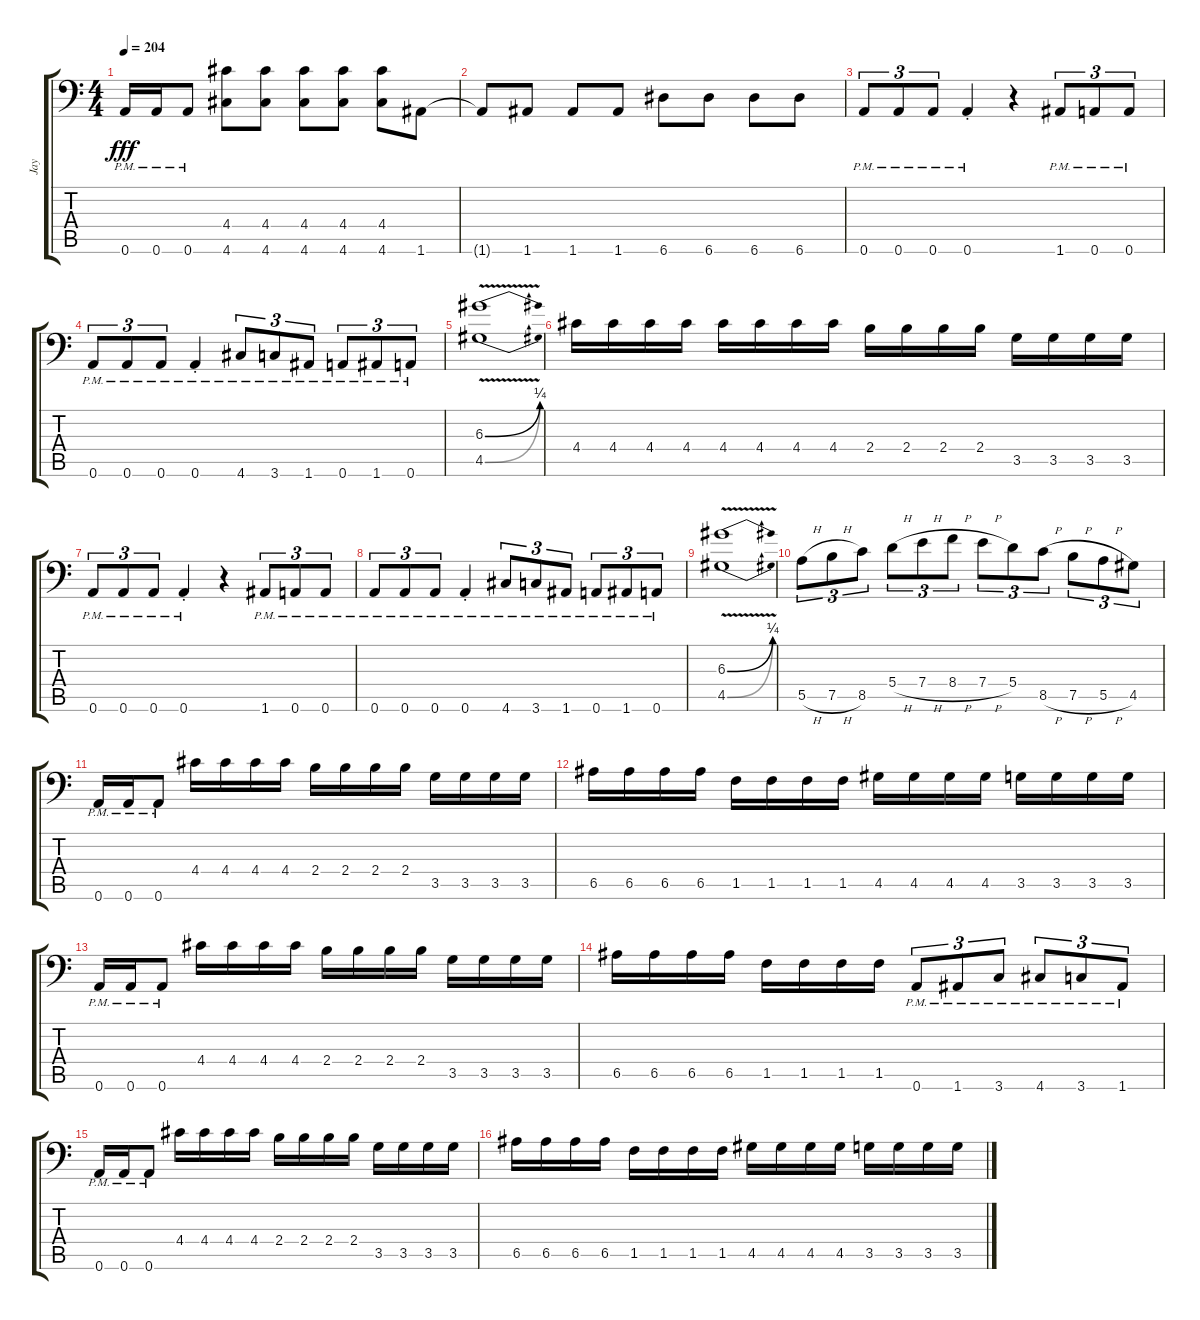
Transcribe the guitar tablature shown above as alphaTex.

\track ("Jay" "Jay") {instrument distortionguitar}
\staff {score tabs}
\tuning (B3 Gb3 D3 A2 E2 A1) {hide}
\ts (4 4)
\tempo 204
\clef f4
\ks c
0.6{pm}.16{dy fff} 0.6{pm}.16 0.6{pm}.8 (4.4 4.6).8 (4.4 4.6).8 (4.4 4.6).8 (4.4 4.6).8 (4.4 4.6).8 1.6.8 |
1.6{t}.8 1.6.8 1.6.8 1.6.8 6.6.8 6.6.8 6.6.8 6.6.8 |
0.6{pm}.8{tu (3 2)} 0.6{pm}.8{tu (3 2)} 0.6{pm}.8{tu (3 2)} 0.6{pm st}.4 r.4 1.6{pm}.8{tu (3 2)} 0.6{pm}.8{tu (3 2)} 0.6{pm}.8{tu (3 2)} |
0.6{pm}.8{tu (3 2)} 0.6{pm}.8{tu (3 2)} 0.6{pm}.8{tu (3 2)} 0.6{pm st}.4 4.6{pm}.8{tu (3 2)} 3.6{pm}.8{tu (3 2)} 1.6{pm}.8{tu (3 2)} 0.6{pm}.8{tu (3 2)} 1.6{pm}.8{tu (3 2)} 0.6{pm}.8{tu (3 2)} |
(6.3{be (bend 0 0 60 1) v} 4.5{be (bend 0 0 60 1) v}).1 |
4.4.16 4.4.16 4.4.16 4.4.16 4.4.16 4.4.16 4.4.16 4.4.16 2.4.16 2.4.16 2.4.16 2.4.16 3.5.16 3.5.16 3.5.16 3.5.16 |
0.6{pm}.8{tu (3 2)} 0.6{pm}.8{tu (3 2)} 0.6{pm}.8{tu (3 2)} 0.6{pm st}.4 r.4 1.6{pm}.8{tu (3 2)} 0.6{pm}.8{tu (3 2)} 0.6{pm}.8{tu (3 2)} |
0.6{pm}.8{tu (3 2)} 0.6{pm}.8{tu (3 2)} 0.6{pm}.8{tu (3 2)} 0.6{pm st}.4 4.6{pm}.8{tu (3 2)} 3.6{pm}.8{tu (3 2)} 1.6{pm}.8{tu (3 2)} 0.6{pm}.8{tu (3 2)} 1.6{pm}.8{tu (3 2)} 0.6{pm}.8{tu (3 2)} |
(6.3{be (bend 0 0 60 1) v} 4.5{be (bend 0 0 60 1) v}).1 |
5.5{h}.8{tu (3 2)} 7.5{h}.8{tu (3 2)} 8.5.8{tu (3 2)} 5.4{h}.8{tu (3 2)} 7.4{h}.8{tu (3 2)} 8.4{h}.8{tu (3 2)} 7.4{h}.8{tu (3 2)} 5.4.8{tu (3 2)} 8.5{h}.8{tu (3 2)} 7.5{h}.8{tu (3 2)} 5.5{h}.8{tu (3 2)} 4.5.8{tu (3 2)} |
0.6{pm}.16 0.6{pm}.16 0.6{pm}.8 4.4.16 4.4.16 4.4.16 4.4.16 2.4.16 2.4.16 2.4.16 2.4.16 3.5.16 3.5.16 3.5.16 3.5.16 |
6.5.16 6.5.16 6.5.16 6.5.16 1.5.16 1.5.16 1.5.16 1.5.16 4.5.16 4.5.16 4.5.16 4.5.16 3.5.16 3.5.16 3.5.16 3.5.16 |
0.6{pm}.16 0.6{pm}.16 0.6{pm}.8 4.4.16 4.4.16 4.4.16 4.4.16 2.4.16 2.4.16 2.4.16 2.4.16 3.5.16 3.5.16 3.5.16 3.5.16 |
6.5.16 6.5.16 6.5.16 6.5.16 1.5.16 1.5.16 1.5.16 1.5.16 0.6{pm}.8{tu (3 2)} 1.6{pm}.8{tu (3 2)} 3.6{pm}.8{tu (3 2)} 4.6{pm}.8{tu (3 2)} 3.6{pm}.8{tu (3 2)} 1.6{pm}.8{tu (3 2)} |
0.6{pm}.16 0.6{pm}.16 0.6{pm}.8 4.4.16 4.4.16 4.4.16 4.4.16 2.4.16 2.4.16 2.4.16 2.4.16 3.5.16 3.5.16 3.5.16 3.5.16 |
6.5.16 6.5.16 6.5.16 6.5.16 1.5.16 1.5.16 1.5.16 1.5.16 4.5.16 4.5.16 4.5.16 4.5.16 3.5.16 3.5.16 3.5.16 3.5.16
